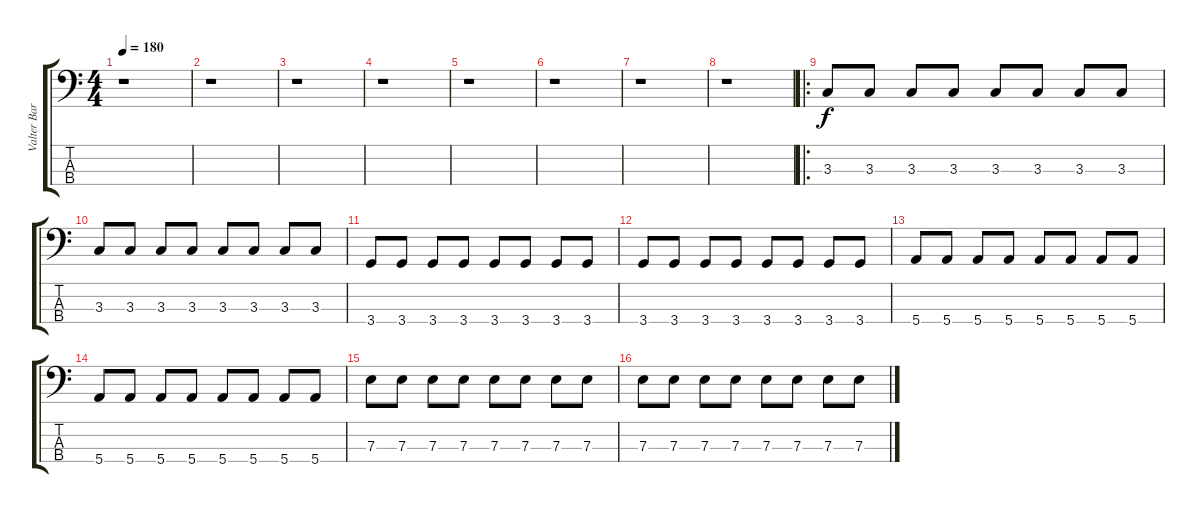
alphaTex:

\track ("Valter Barros" "Valter Bar") {instrument electricbasspick}
\staff {score tabs}
\tuning (G2 D2 A1 E1) {hide}
\ts (4 4)
\tempo 180
\clef f4
\ks c
r.1{dy f instrument electricbasspick} |
r.1 |
r.1 |
r.1 |
r.1 |
r.1 |
r.1 |
r.1 |
\ro
3.3.8 3.3.8 3.3.8 3.3.8 3.3.8 3.3.8 3.3.8 3.3.8 |
3.3.8 3.3.8 3.3.8 3.3.8 3.3.8 3.3.8 3.3.8 3.3.8 |
3.4.8 3.4.8 3.4.8 3.4.8 3.4.8 3.4.8 3.4.8 3.4.8 |
3.4.8 3.4.8 3.4.8 3.4.8 3.4.8 3.4.8 3.4.8 3.4.8 |
5.4.8 5.4.8 5.4.8 5.4.8 5.4.8 5.4.8 5.4.8 5.4.8 |
5.4.8 5.4.8 5.4.8 5.4.8 5.4.8 5.4.8 5.4.8 5.4.8 |
7.3.8 7.3.8 7.3.8 7.3.8 7.3.8 7.3.8 7.3.8 7.3.8 |
7.3.8 7.3.8 7.3.8 7.3.8 7.3.8 7.3.8 7.3.8 7.3.8
